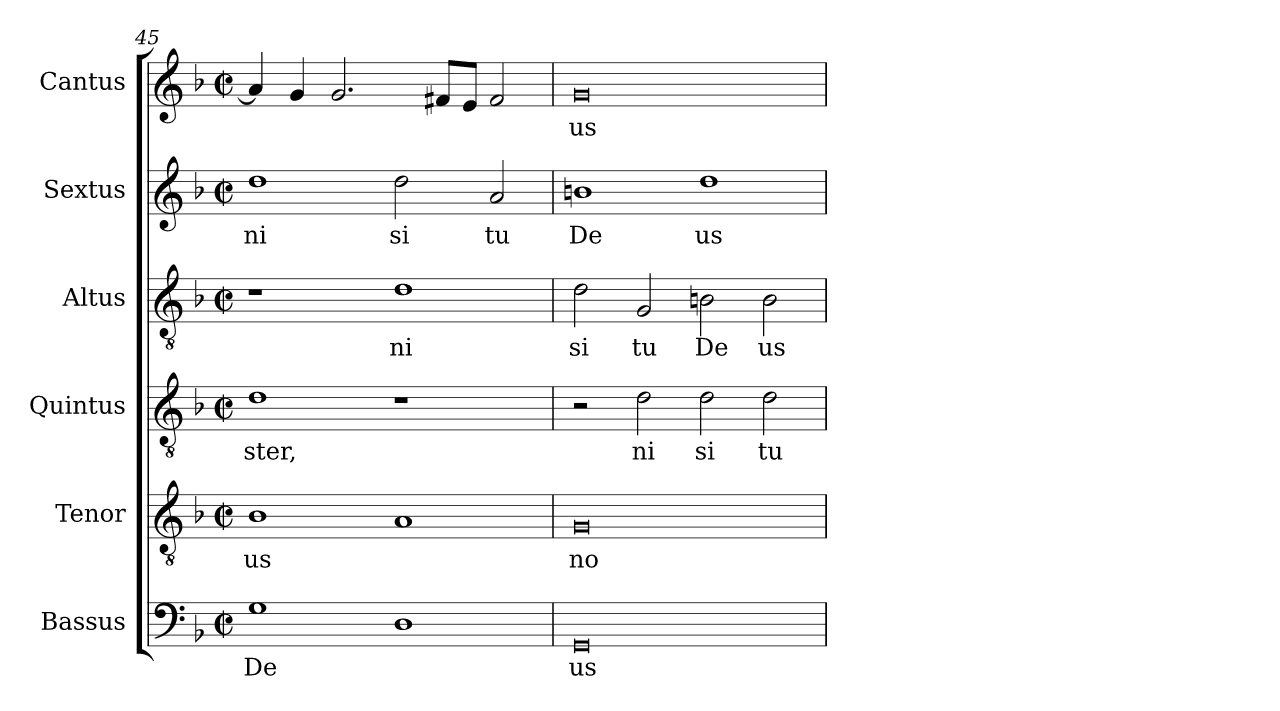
**kern	**text	**kern	**text	**kern	**text	**kern	**text	**kern	**text	**kern	**text
*part6	*part6	*part5	*part5	*part4	*part4	*part3	*part3	*part2	*part2	*part1	*part1
*staff6	*staff6	*staff5	*staff5	*staff4	*staff4	*staff3	*staff3	*staff2	*staff2	*staff1	*staff1
*I"Bassus	*	*I"Tenor	*	*I"Quintus	*	*I"Altus	*	*I"Sextus	*	*I"Cantus	*
*clefF4	*	*clefGv2	*	*clefGv2	*	*clefGv2	*	*clefG2	*	*clefG2	*
*k[b-]	*	*k[b-]	*	*k[b-]	*	*k[b-]	*	*k[b-]	*	*k[b-]	*
*F:	*	*F:	*	*F:	*	*F:	*	*F:	*	*F:	*
*M2/2	*	*M2/2	*	*M2/2	*	*M2/2	*	*M2/2	*	*M2/2	*
*met(c|)	*	*met(c|)	*	*met(c|)	*	*met(c|)	*	*met(c|)	*	*met(c|)	*
=45	=45	=45	=45	=45	=45	=45	=45	=45	=45	=45	=45
!	!LO:LY:b	!	!LO:LY:b:cj	!	!LO:LY:b:cj	!	!	!	!LO:LY:b	!	!LO:LY:b
1G	De	1B-	-us	1d	ster,	1r	.	1dd	ni	4a/]	--
!	!	!	!	!	!	!	!	!	!	!	!LO:LY:b
.	.	.	.	.	.	.	.	.	.	4g/	--
!	!	!	!	!	!	!	!	!	!	!	!LO:LY:b
.	.	.	.	.	.	.	.	.	.	2.g/	--
!	!LO:LY:b	!	!LO:LY:b:cj	!	!	!	!LO:LY:b	!	!LO:LY:b	!	!
1D	.	1A	.	1r	.	1d	ni	2dd\	si	.	.
!	!	!	!	!	!	!	!	!	!	!	!LO:LY:b
.	.	.	.	.	.	.	.	.	.	8f#/L	--
!	!	!	!	!	!	!	!	!	!	!	!LO:LY:b
.	.	.	.	.	.	.	.	.	.	8e/J	--
!	!	!	!	!	!	!	!	!	!LO:LY:b	!	!LO:LY:b
.	.	.	.	.	.	.	.	2a/	tu	2f#/	--
=46	=46	=46	=46	=46	=46	=46	=46	=46	=46	=46	=46
!	!LO:LY:b	!	!LO:LY:b:cj	!	!	!	!LO:LY:b	!	!LO:LY:b	!	!LO:LY:b
0GG	us	0G	no-	2r	.	2d\	si	1bn	De	0g	-us
!	!	!	!	!	!LO:LY:b:cj	!	!LO:LY:b	!	!	!	!
.	.	.	.	2d\	ni	2G/	tu	.	.	.	.
!	!	!	!	!	!LO:LY:b:cj	!	!LO:LY:b	!	!LO:LY:b	!	!
.	.	.	.	2d\	si	2Bn\	De	1dd	us	.	.
!	!	!	!	!	!LO:LY:b:cj	!	!LO:LY:b	!	!	!	!
.	.	.	.	2d\	tu	2B\	us	.	.	.	.
=	=	=	=	=	=	=	=	=	=	=	=
*-	*-	*-	*-	*-	*-	*-	*-	*-	*-	*-	*-
